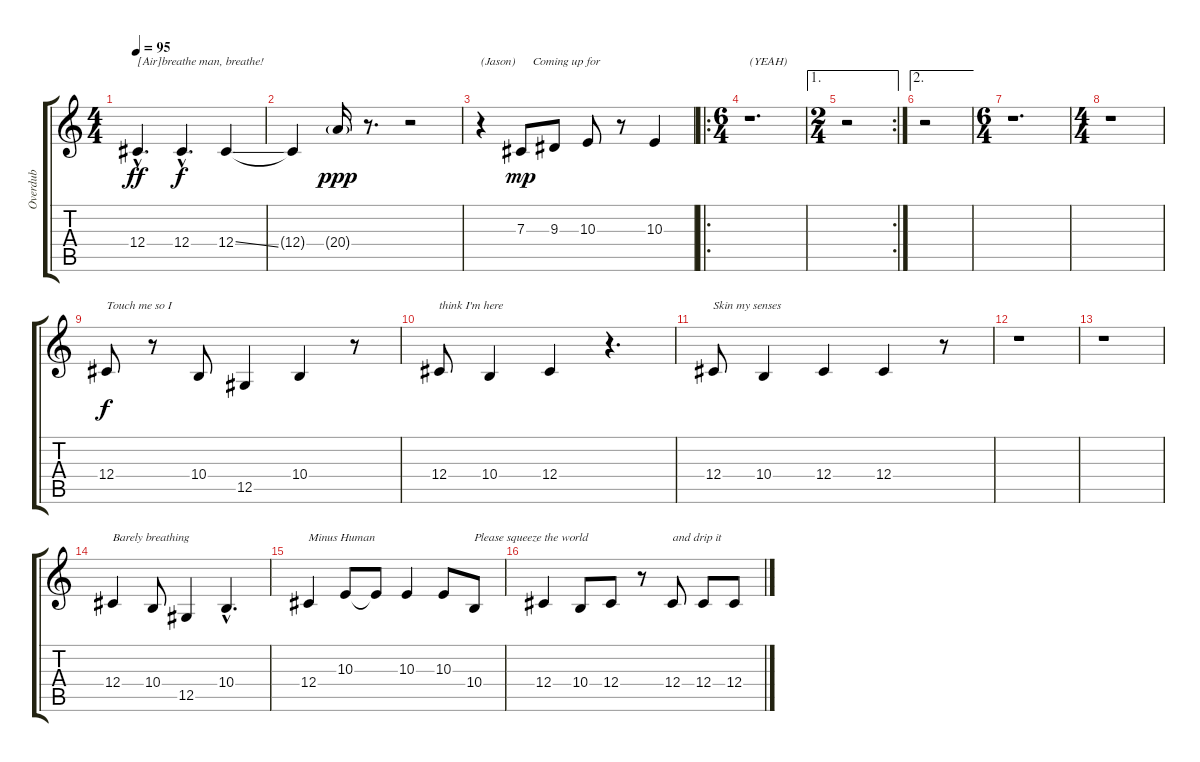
\track ("Overdub" "Overdub") {instrument choiraahs}
\staff {score tabs}
\tuning (Eb4 Bb3 Gb3 Db3 Ab2 Eb2) {hide}
\ts (4 4)
\tempo 95
\clef g2
\ks c
12.4{hac}.4{d txt "[Air]breathe man, breathe!" dy ff balance 8} 12.4{hac}.4{d dy f} 12.4{ss}.4 |
12.4{t}.4 20.4{g}.16{dy ppp} r.8{d} r.2 |
r.4{txt "(Jason)"} 7.3.8{txt "    Coming up for" dy mp balance 2} 9.3.8 10.3.8 r.8 10.3.4 |
\ro
\ts (6 4)
r.1{d txt "(YEAH)" balance 8} |
\ae 1
\rc 2
\ts (2 4)
r.2 |
\ae 2
r.2 |
\ts (6 4)
r.1{d} |
\ts (4 4)
r.1 |
12.4.8{txt "Touch me so I" dy f} r.8 10.4.8 12.5.4 10.4.4 r.8 |
12.4.8{txt "think I'm here"} 10.4.4 12.4.4 r.4{d} |
12.4.8{txt "Skin my senses"} 10.4.4 12.4.4 12.4.4 r.8 |
r.1 |
r.1 |
12.4.4{txt "Barely breathing"} 10.4.8 12.5.4 10.4{hac}.4{d} |
12.4.4{txt "Minus Human"} 10.3.8 10.3{t}.8 10.3.4 10.3.8 10.4.8{txt "Please squeeze the world "} |
12.4.4 10.4.8 12.4.8 r.8 12.4.8{txt "and drip it"} 12.4.8 12.4.8
